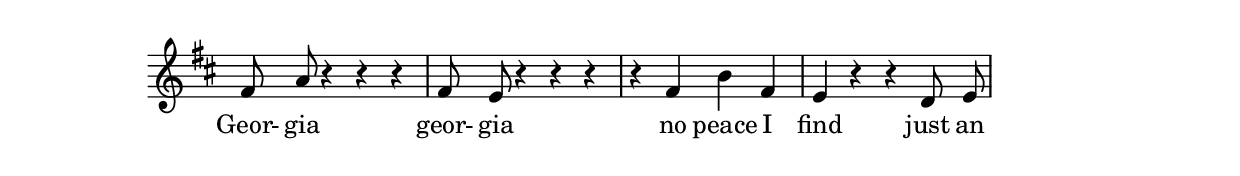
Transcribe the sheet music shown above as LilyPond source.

#(ly:set-option 'midi-extension "mid")
\version "2.12.3"
\include "english.ly"
\header{
title = ""
composer = ""
}
%{
  +         2  
| GP - -  - | GR - - - | - G D G | R - - SR |
  Geor-gia geor-gia no peace I find      just an   

 
  
  


%}
melody = {
\once \override Staff.TimeSignature #'stencil = ##f
\clef treble
\key c \major
\autoBeamOn
\cadenzaOn


 \bar "|"    e'8 g'8 r4 r4 r4 \bar "|"    e'8 d'8 r4 r4 r4 \bar "|"  r4  e'4  a'4  e'4 \bar "|"   d'4 r4 r4   c'8 d'8 \bar "|" 
}


text = \lyricmode {
Geor- gia geor- gia no peace I find just an
}

\score{
\transpose c' d'
<<
\new Voice = "one" {
\melody
}
\new Lyrics \lyricsto "one" \text
>>
\layout {
\context {
\Score
\remove "Bar_number_engraver"
}
}
\midi {
\context {
\Score
tempoWholesPerMinute = #(ly:make-moment 200 4)
}
}
}